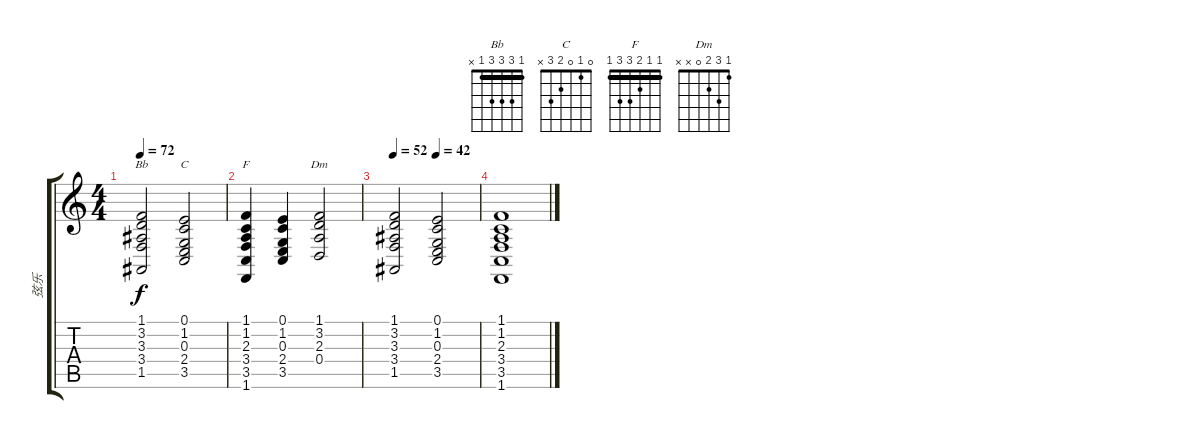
\track ("弦乐" "弦乐") {instrument stringensemble1}
\staff {score tabs}
\tuning (E4 B3 G3 D3 A2 E2) {hide}
\chord ("Bb" 1 3 3 3 1 x) {barre 1}
\chord ("C" 0 1 0 2 3 x)
\chord ("F" 1 1 2 3 3 1) {barre 1}
\chord ("Dm" 1 3 2 0 x x)
\ts (4 4)
\tempo 72
\clef g2
\ks c
(1.1 3.2 3.3 3.4 1.5).2{ch "Bb" dy f} (0.1 1.2 0.3 2.4 3.5).2{ch "C"} |
(1.1 1.2 2.3 3.4 3.5 1.6).4{ch "F"} (0.1 1.2 0.3 2.4 3.5).4 (1.1 3.2 2.3 0.4).2{ch "Dm"} |
\tempo 52
\tempo (42 0.5)
(1.1 3.2 3.3 3.4 1.5).2 (0.1 1.2 0.3 2.4 3.5).2 |
(1.1 1.2 2.3 3.4 3.5 1.6).1
